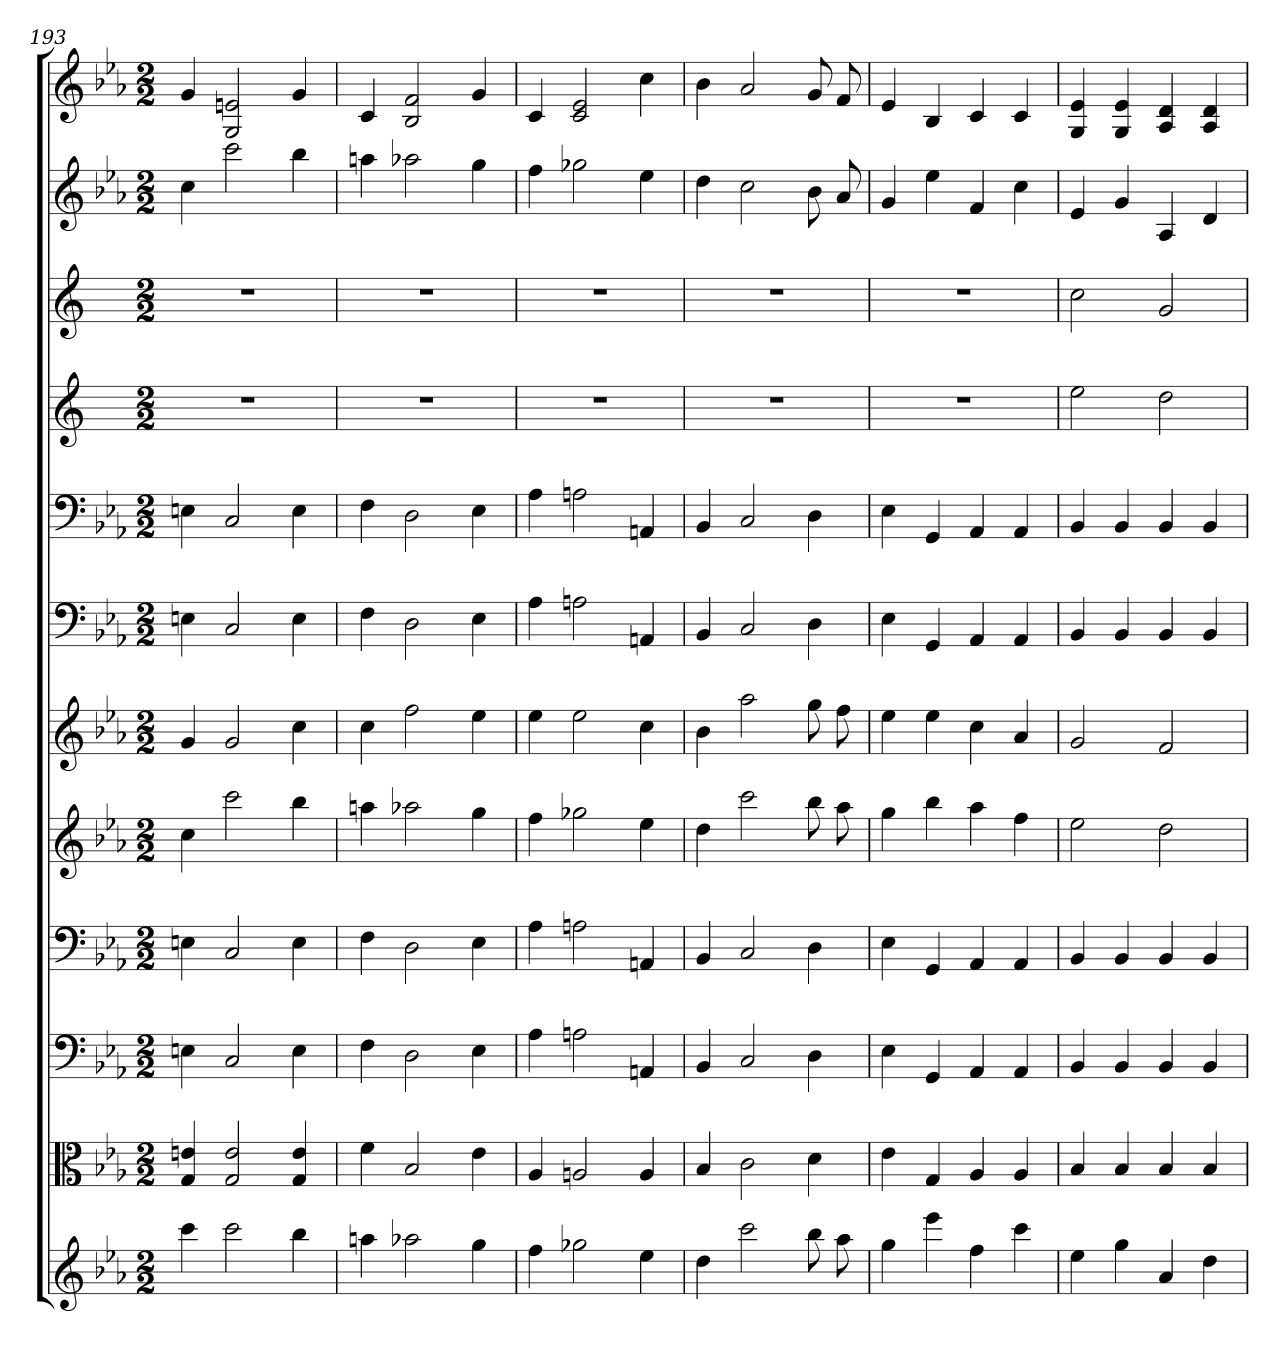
**kern	**kern	**kern	**kern	**kern	**kern	**kern	**kern	**kern	**kern	**kern	**kern
*part12	*part11	*part10	*part9	*part8	*part7	*part6	*part5	*part4	*part3	*part2	*part1
*staff12	*staff11	*staff10	*staff9	*staff8	*staff7	*staff6	*staff5	*staff4	*staff3	*staff2	*staff1
*	*clefC3	*clefF4	*clefF4	*	*	*clefF4	*clefF4	*	*	*	*
*k[b-e-a-]	*k[b-e-a-]	*k[b-e-a-]	*k[b-e-a-]	*k[b-e-a-]	*k[b-e-a-]	*k[b-e-a-]	*k[b-e-a-]	*k[]	*k[]	*k[b-e-a-]	*k[b-e-a-]
*E-:	*E-:	*E-:	*E-:	*E-:	*E-:	*E-:	*E-:	*	*	*E-:	*E-:
*M2/2	*M2/2	*M2/2	*M2/2	*M2/2	*M2/2	*M2/2	*M2/2	*M2/2	*M2/2	*M2/2	*M2/2
=193	=193	=193	=193	=193	=193	=193	=193	=193	=193	=193	=193
4ccc	4G 4en	4En	4En	4cc	4g	4En	4En	1r	1r	4cc	4g
2ccc	2G 2e	2C	2C	2ccc	2g	2C	2C	.	.	2ccc	2G 2en
4bb-	4G 4e	4E	4E	4bb-	4cc	4E	4E	.	.	4bb-	4g
=194	=194	=194	=194	=194	=194	=194	=194	=194	=194	=194	=194
4aan	4f	4F	4F	4aan	4cc	4F	4F	1r	1r	4aan	4c
2aa-X	2B-	2D	2D	2aa-X	2ff	2D	2D	.	.	2aa-X	2B- 2f
4gg	4e-	4E-	4E-	4gg	4ee-	4E-	4E-	.	.	4gg	4g
=195	=195	=195	=195	=195	=195	=195	=195	=195	=195	=195	=195
4ff	4A-	4A-	4A-	4ff	4ee-	4A-	4A-	1r	1r	4ff	4c
2gg-X	2An	2An	2An	2gg-X	2ee-	2An	2An	.	.	2gg-X	2c 2e-
4ee-	4A	4AAn	4AAn	4ee-	4cc	4AAn	4AAn	.	.	4ee-	4cc
=196	=196	=196	=196	=196	=196	=196	=196	=196	=196	=196	=196
4dd	4B-	4BB-	4BB-	4dd	4b-	4BB-	4BB-	1r	1r	4dd	4b-
2ccc	2c	2C	2C	2ccc	2aa-	2C	2C	.	.	2cc	2a-
8bb-	4d	4D	4D	8bb-	8gg	4D	4D	.	.	8b-	8g
8aa-	.	.	.	8aa-	8ff	.	.	.	.	8a-	8f
=197	=197	=197	=197	=197	=197	=197	=197	=197	=197	=197	=197
4gg	4e-	4E-	4E-	4gg	4ee-	4E-	4E-	1r	1r	4g	4e-
4eee-	4G	4GG	4GG	4bb-	4ee-	4GG	4GG	.	.	4ee-	4B-
4ff	4A-	4AA-	4AA-	4aa-	4cc	4AA-	4AA-	.	.	4f	4c
4ccc	4A-	4AA-	4AA-	4ff	4a-	4AA-	4AA-	.	.	4cc	4c
=198	=198	=198	=198	=198	=198	=198	=198	=198	=198	=198	=198
4ee-	4B-	4BB-	4BB-	2ee-	2g	4BB-	4BB-	2ee	2cc	4e-	4G 4e-
4gg	4B-	4BB-	4BB-	.	.	4BB-	4BB-	.	.	4g	4G 4e-
4a-	4B-	4BB-	4BB-	2dd	2f	4BB-	4BB-	2dd	2g	4A-	4A- 4d
4dd	4B-	4BB-	4BB-	.	.	4BB-	4BB-	.	.	4d	4A- 4d
=	=	=	=	=	=	=	=	=	=	=	=
*-	*-	*-	*-	*-	*-	*-	*-	*-	*-	*-	*-
